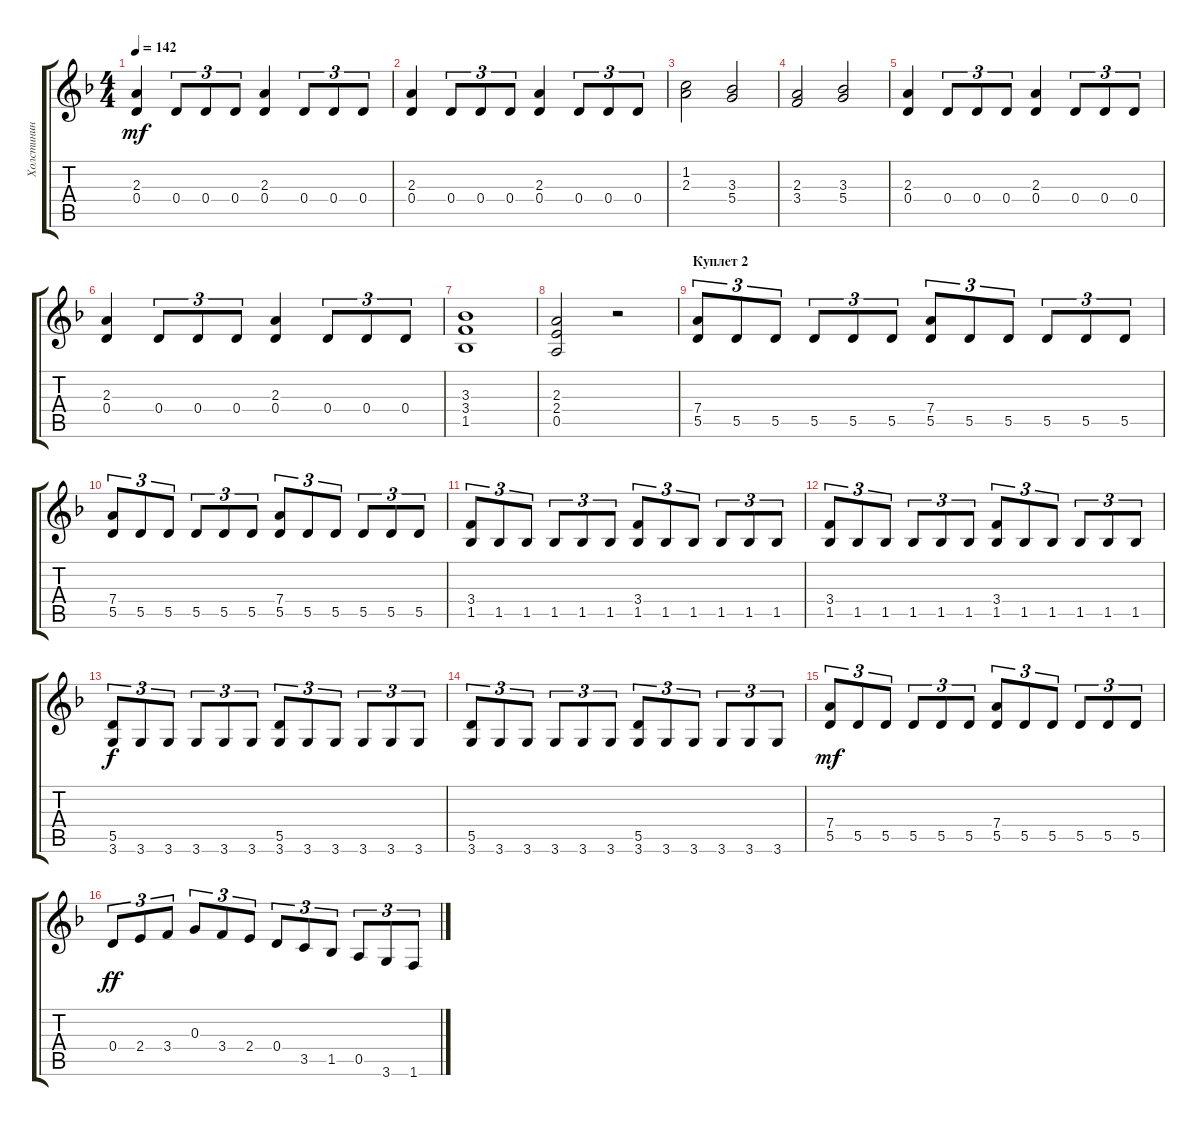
\track ("Холстинин" "Холстинин") {instrument distortionguitar}
\staff {score tabs}
\tuning (E4 B3 G3 D3 A2 E2) {hide}
\ts (4 4)
\tempo 142
\clef g2
\ks dminor
(2.3 0.4).4{dy mf} 0.4.8{tu (3 2)} 0.4.8{tu (3 2)} 0.4.8{tu (3 2)} (2.3 0.4).4 0.4.8{tu (3 2)} 0.4.8{tu (3 2)} 0.4.8{tu (3 2)} |
(2.3 0.4).4 0.4.8{tu (3 2)} 0.4.8{tu (3 2)} 0.4.8{tu (3 2)} (2.3 0.4).4 0.4.8{tu (3 2)} 0.4.8{tu (3 2)} 0.4.8{tu (3 2)} |
(1.2 2.3).2 (3.3 5.4).2 |
(2.3 3.4).2 (3.3 5.4).2 |
(2.3 0.4).4 0.4.8{tu (3 2)} 0.4.8{tu (3 2)} 0.4.8{tu (3 2)} (2.3 0.4).4 0.4.8{tu (3 2)} 0.4.8{tu (3 2)} 0.4.8{tu (3 2)} |
(2.3 0.4).4 0.4.8{tu (3 2)} 0.4.8{tu (3 2)} 0.4.8{tu (3 2)} (2.3 0.4).4 0.4.8{tu (3 2)} 0.4.8{tu (3 2)} 0.4.8{tu (3 2)} |
(3.3 3.4 1.5).1 |
(2.3 2.4 0.5).2 r.2 |
\section ("" "Куплет 2")
(7.4 5.5).8{tu (3 2)} 5.5.8{tu (3 2)} 5.5.8{tu (3 2)} 5.5.8{tu (3 2)} 5.5.8{tu (3 2)} 5.5.8{tu (3 2)} (7.4 5.5).8{tu (3 2)} 5.5.8{tu (3 2)} 5.5.8{tu (3 2)} 5.5.8{tu (3 2)} 5.5.8{tu (3 2)} 5.5.8{tu (3 2)} |
(7.4 5.5).8{tu (3 2)} 5.5.8{tu (3 2)} 5.5.8{tu (3 2)} 5.5.8{tu (3 2)} 5.5.8{tu (3 2)} 5.5.8{tu (3 2)} (7.4 5.5).8{tu (3 2)} 5.5.8{tu (3 2)} 5.5.8{tu (3 2)} 5.5.8{tu (3 2)} 5.5.8{tu (3 2)} 5.5.8{tu (3 2)} |
(3.4 1.5).8{tu (3 2)} 1.5.8{tu (3 2)} 1.5.8{tu (3 2)} 1.5.8{tu (3 2)} 1.5.8{tu (3 2)} 1.5.8{tu (3 2)} (3.4 1.5).8{tu (3 2)} 1.5.8{tu (3 2)} 1.5.8{tu (3 2)} 1.5.8{tu (3 2)} 1.5.8{tu (3 2)} 1.5.8{tu (3 2)} |
(3.4 1.5).8{tu (3 2)} 1.5.8{tu (3 2)} 1.5.8{tu (3 2)} 1.5.8{tu (3 2)} 1.5.8{tu (3 2)} 1.5.8{tu (3 2)} (3.4 1.5).8{tu (3 2)} 1.5.8{tu (3 2)} 1.5.8{tu (3 2)} 1.5.8{tu (3 2)} 1.5.8{tu (3 2)} 1.5.8{tu (3 2)} |
(5.5 3.6).8{tu (3 2) dy f} 3.6.8{tu (3 2)} 3.6.8{tu (3 2)} 3.6.8{tu (3 2)} 3.6.8{tu (3 2)} 3.6.8{tu (3 2)} (5.5 3.6).8{tu (3 2)} 3.6.8{tu (3 2)} 3.6.8{tu (3 2)} 3.6.8{tu (3 2)} 3.6.8{tu (3 2)} 3.6.8{tu (3 2)} |
(5.5 3.6).8{tu (3 2)} 3.6.8{tu (3 2)} 3.6.8{tu (3 2)} 3.6.8{tu (3 2)} 3.6.8{tu (3 2)} 3.6.8{tu (3 2)} (5.5 3.6).8{tu (3 2)} 3.6.8{tu (3 2)} 3.6.8{tu (3 2)} 3.6.8{tu (3 2)} 3.6.8{tu (3 2)} 3.6.8{tu (3 2)} |
(7.4 5.5).8{tu (3 2) dy mf} 5.5.8{tu (3 2)} 5.5.8{tu (3 2)} 5.5.8{tu (3 2)} 5.5.8{tu (3 2)} 5.5.8{tu (3 2)} (7.4 5.5).8{tu (3 2)} 5.5.8{tu (3 2)} 5.5.8{tu (3 2)} 5.5.8{tu (3 2)} 5.5.8{tu (3 2)} 5.5.8{tu (3 2)} |
0.4.8{tu (3 2) dy ff} 2.4.8{tu (3 2)} 3.4.8{tu (3 2)} 0.3.8{tu (3 2)} 3.4.8{tu (3 2)} 2.4.8{tu (3 2)} 0.4.8{tu (3 2)} 3.5.8{tu (3 2)} 1.5.8{tu (3 2)} 0.5.8{tu (3 2)} 3.6.8{tu (3 2)} 1.6.8{tu (3 2)}
